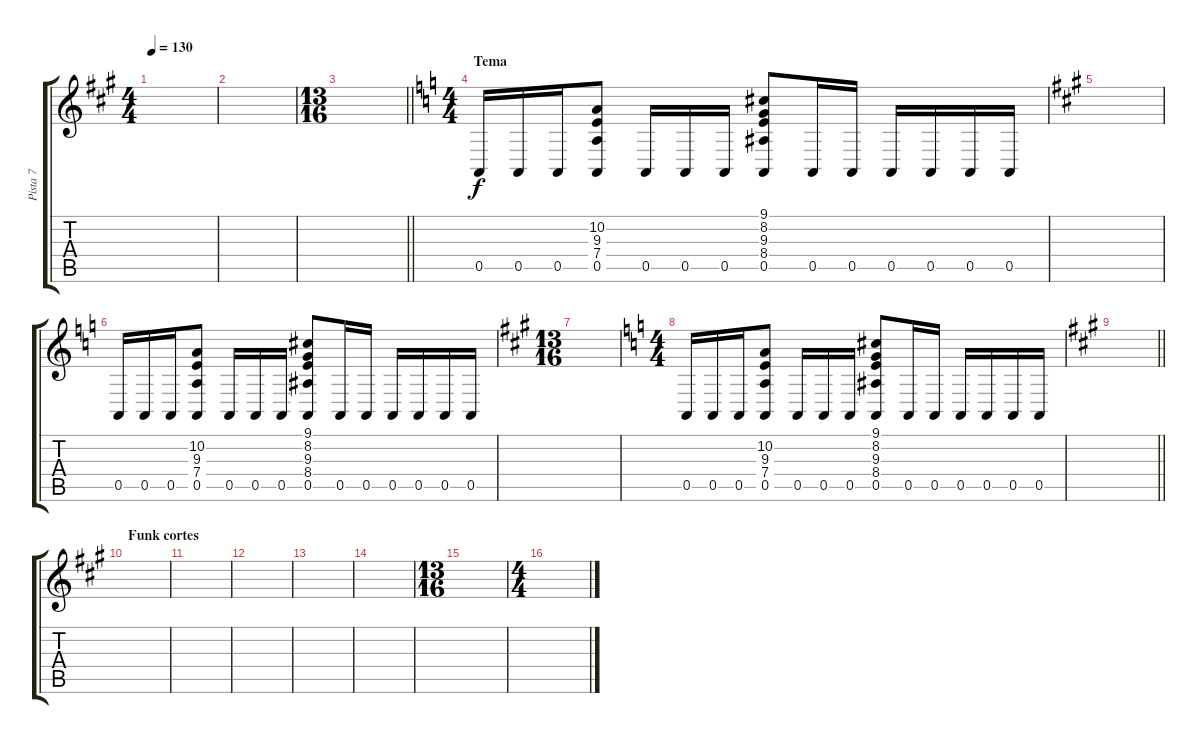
\track ("Pista 7" "Pista 7") {instrument pad1newage}
\staff {score tabs}
\tuning (E4 B3 G3 D3 A2 E2) {hide}
\ts (4 4)
\tempo 130
\clef g2
\ks a
|
|
\ts (13 16)
\barLineRight lightlight
|
\ts (4 4)
\section ("" "Tema")
\ks c
0.5.16 0.5.16 0.5.16 (10.2 9.3 7.4 0.5).8 0.5.16 0.5.16 0.5.16 (9.1 8.2 9.3 8.4 0.5).8 0.5.16 0.5.16 0.5.16 0.5.16 0.5.16 0.5.16 |
\ks a
|
\ks c
0.5.16 0.5.16 0.5.16 (10.2 9.3 7.4 0.5).8 0.5.16 0.5.16 0.5.16 (9.1 8.2 9.3 8.4 0.5).8 0.5.16 0.5.16 0.5.16 0.5.16 0.5.16 0.5.16 |
\ts (13 16)
\ks a
|
\ts (4 4)
\ks c
0.5.16 0.5.16 0.5.16 (10.2 9.3 7.4 0.5).8 0.5.16 0.5.16 0.5.16 (9.1 8.2 9.3 8.4 0.5).8 0.5.16 0.5.16 0.5.16 0.5.16 0.5.16 0.5.16 |
\barLineRight lightlight
\ks a
|
\section ("" "Funk cortes")
|
|
|
|
|
\ts (13 16)
|
\ts (4 4)
